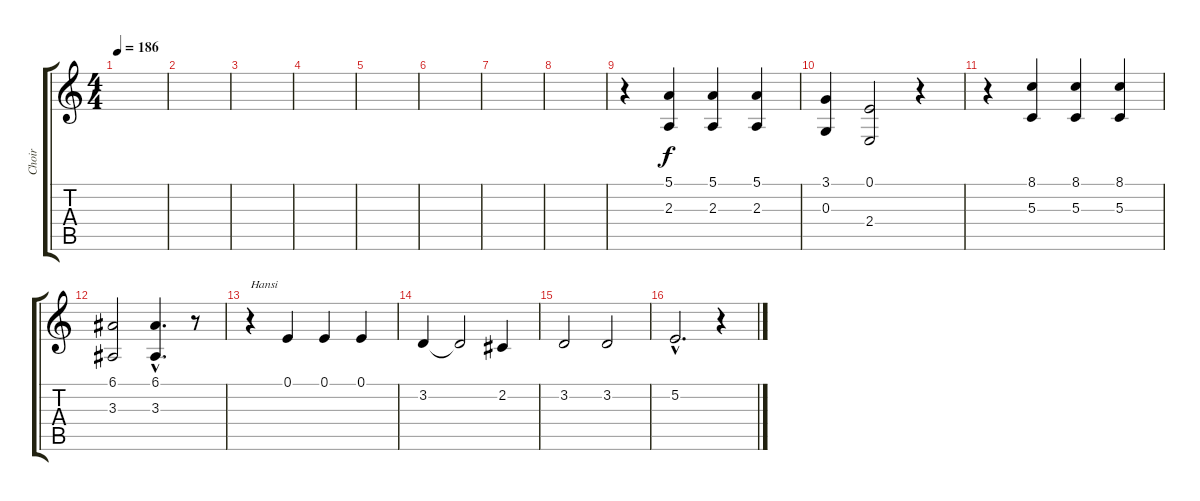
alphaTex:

\track ("Choir" "Choir") {instrument choiraahs}
\staff {score tabs}
\tuning (E4 B3 G3 D3 A2 E2) {hide}
\ts (4 4)
\tempo 186
\clef g2
\ks c
|
|
|
|
|
|
|
|
r.4 (5.1 2.3).4 (5.1 2.3).4 (5.1 2.3).4 |
(3.1 0.3).4 (0.1 2.4).2 r.4 |
r.4 (8.1 5.3).4 (8.1 5.3).4 (8.1 5.3).4 |
(6.1 3.3).2 (6.1{hac} 3.3{hac}).4{d} r.8 |
r.4{txt "Hansi" instrument frenchhorn} 0.1.4 0.1.4 0.1.4 |
3.2.4 3.2{t}.2 2.2.4 |
3.2.2 3.2.2 |
5.2{hac}.2{d} r.4
